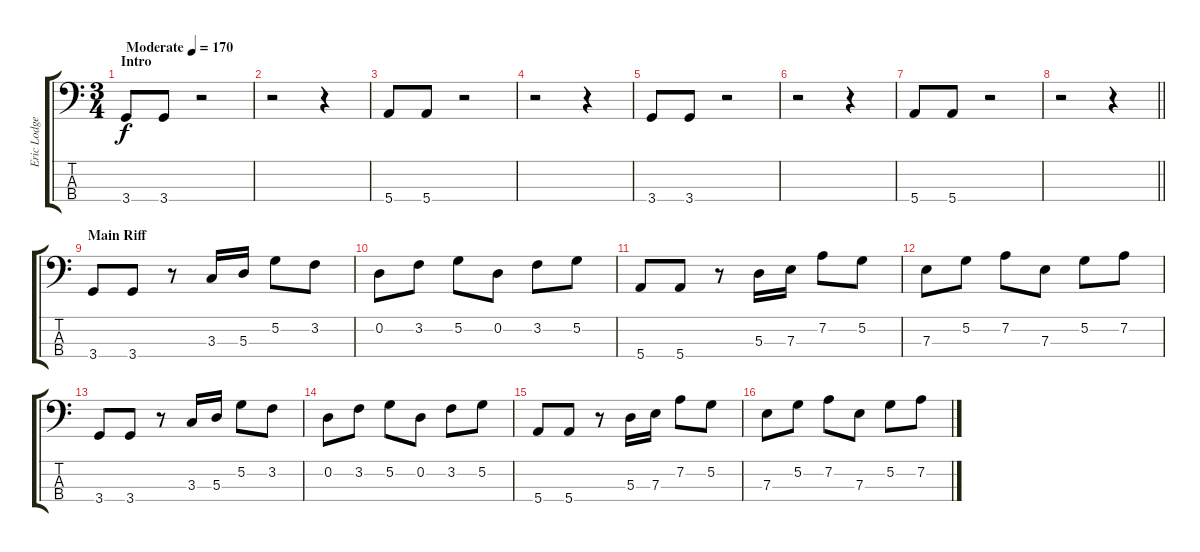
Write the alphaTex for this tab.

\track ("Eric Lodge (Bass)" "Eric Lodge") {instrument electricbasspick}
\staff {score tabs}
\tuning (G2 D2 A1 E1) {hide}
\ts (3 4)
\section ("" "Intro")
\tempo (170 "Moderate")
\clef f4
\ks c
3.4.8{dy f instrument electricbasspick} 3.4.8 r.2 |
r.2 r.4 |
5.4.8 5.4.8 r.2 |
r.2 r.4 |
3.4.8 3.4.8 r.2 |
r.2 r.4 |
5.4.8 5.4.8 r.2 |
\barLineRight lightlight
r.2 r.4 |
\section ("" "Main Riff")
3.4.8 3.4.8 r.8 3.3.16 5.3.16 5.2.8 3.2.8 |
0.2.8 3.2.8 5.2.8 0.2.8 3.2.8 5.2.8 |
5.4.8 5.4.8 r.8 5.3.16 7.3.16 7.2.8 5.2.8 |
7.3.8 5.2.8 7.2.8 7.3.8 5.2.8 7.2.8 |
3.4.8 3.4.8 r.8 3.3.16 5.3.16 5.2.8 3.2.8 |
0.2.8 3.2.8 5.2.8 0.2.8 3.2.8 5.2.8 |
5.4.8 5.4.8 r.8 5.3.16 7.3.16 7.2.8 5.2.8 |
7.3.8 5.2.8 7.2.8 7.3.8 5.2.8 7.2.8
